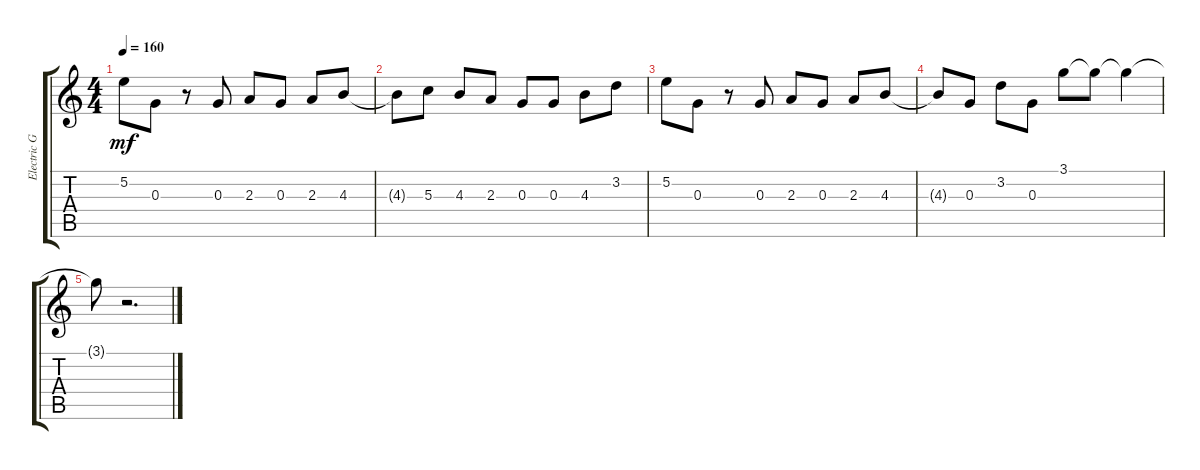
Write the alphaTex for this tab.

\track ("Electric Guitar" "Electric G") {instrument electricguitarclean}
\staff {score tabs}
\tuning (E4 B3 G3 D3 A2 E2) {hide}
\ts (4 4)
\tempo 160
\clef g2
\ks c
5.2.8{dy mf} 0.3.8 r.8 0.3.8 2.3.8 0.3.8 2.3.8 4.3.8 |
4.3{t}.8 5.3.8 4.3.8 2.3.8 0.3.8 0.3.8 4.3.8 3.2.8 |
5.2.8 0.3.8 r.8 0.3.8 2.3.8 0.3.8 2.3.8 4.3.8 |
4.3{t}.8 0.3.8 3.2.8 0.3.8 3.1.8 3.1{t}.8 3.1{t}.4 |
3.1{t}.8 r.2{d}
